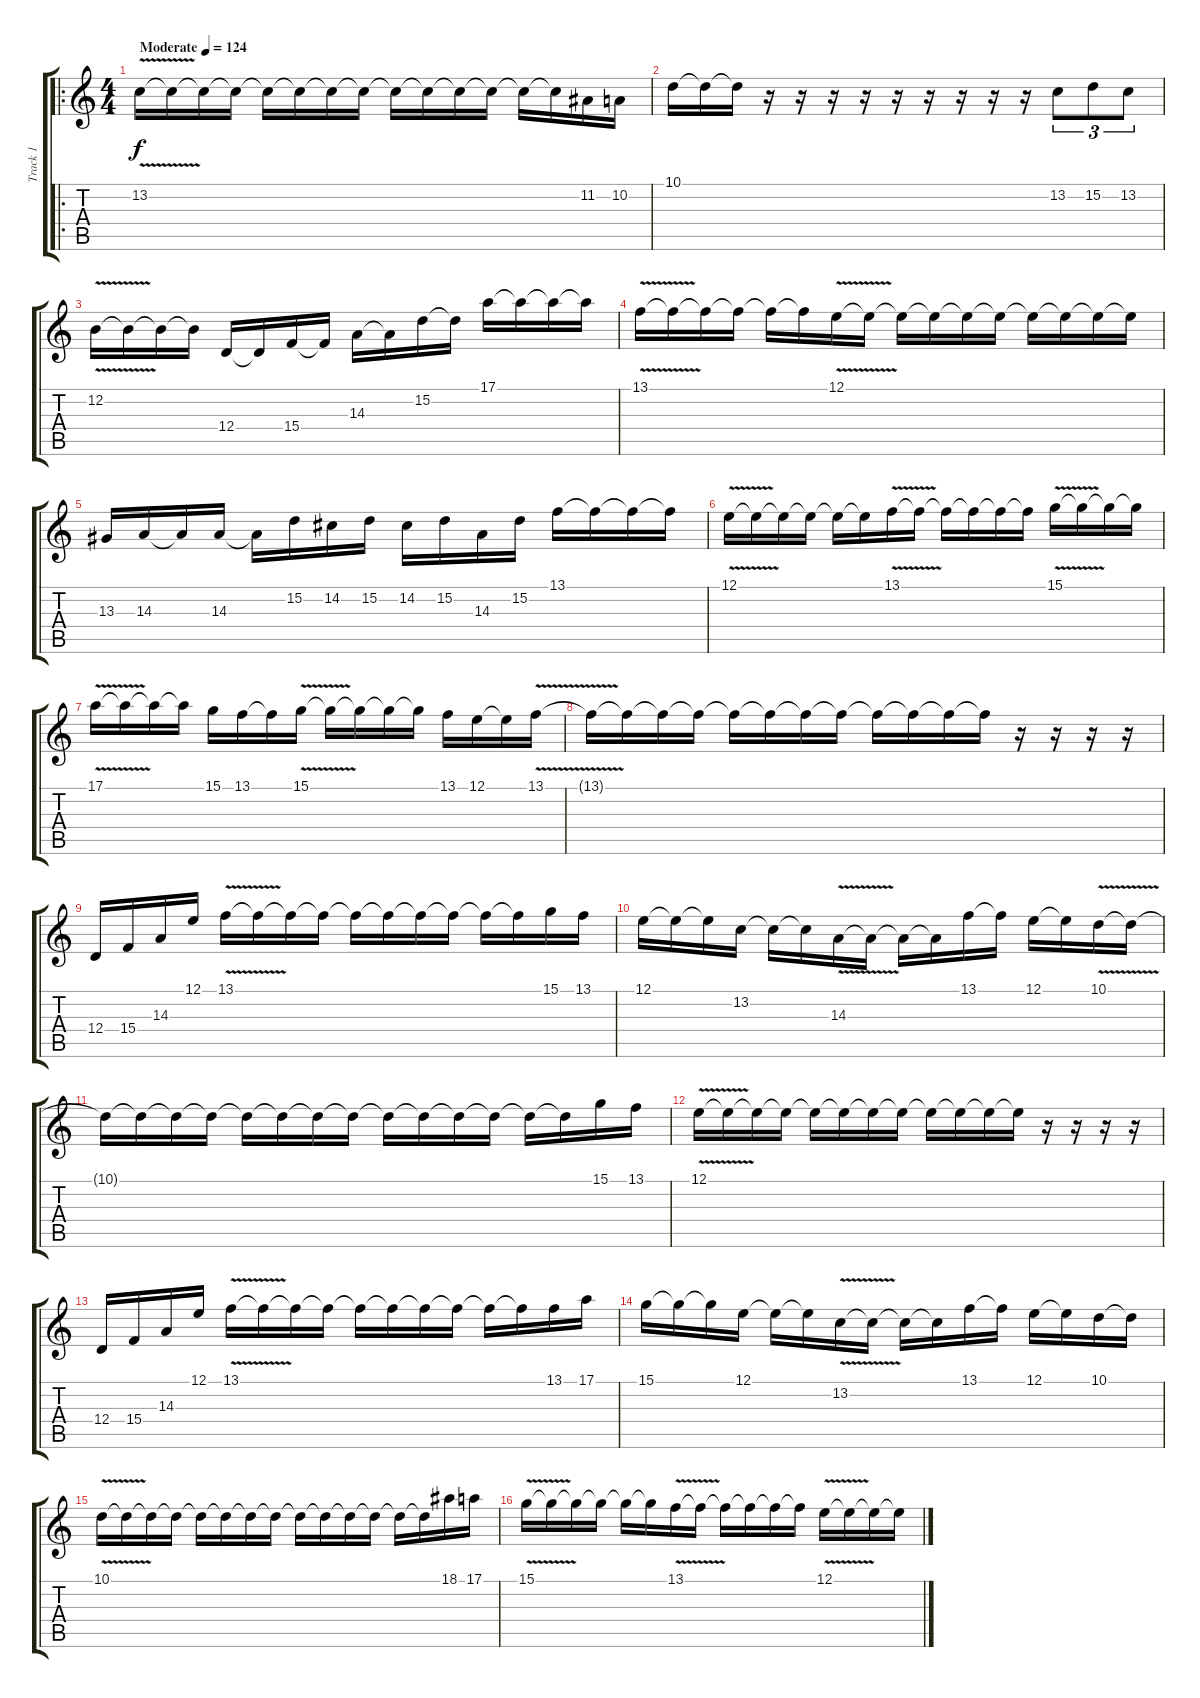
\track ("Track 1" "Track 1") {instrument lead5charang}
\staff {score tabs}
\tuning (E4 B3 G3 D3 A2 E2) {hide}
\ro
\ts (4 4)
\tempo (124 "Moderate")
\clef g2
\ks c
13.2{v}.16{dy f instrument lead5charang} 13.2{t}.16 13.2{t}.16 13.2{t}.16 13.2{t}.16 13.2{t}.16 13.2{t}.16 13.2{t}.16 13.2{t}.16 13.2{t}.16 13.2{t}.16 13.2{t}.16 13.2{t}.16 13.2{t}.16 11.2.16 10.2.16 |
10.1.16 10.1{t}.16 10.1{t}.16 r.16 r.16 r.16 r.16 r.16 r.16 r.16 r.16 r.16 13.2.8{tu (3 2)} 15.2.8{tu (3 2)} 13.2.8{tu (3 2)} |
12.2{v}.16 12.2{t}.16 12.2{t}.16 12.2{t}.16 12.4.16 12.4{t}.16 15.4.16 15.4{t}.16 14.3.16 14.3{t}.16 15.2.16 15.2{t}.16 17.1.16 17.1{t}.16 17.1{t}.16 17.1{t}.16 |
13.1{v}.16 13.1{t}.16 13.1{t}.16 13.1{t}.16 13.1{t}.16 13.1{t}.16 12.1{v}.16 12.1{t}.16 12.1{t}.16 12.1{t}.16 12.1{t}.16 12.1{t}.16 12.1{t}.16 12.1{t}.16 12.1{t}.16 12.1{t}.16 |
13.3.16 14.3.16 14.3{t}.16 14.3.16 14.3{t}.16 15.2.16 14.2.16 15.2.16 14.2.16 15.2.16 14.3.16 15.2.16 13.1.16 13.1{t}.16 13.1{t}.16 13.1{t}.16 |
12.1{v}.16 12.1{t}.16 12.1{t}.16 12.1{t}.16 12.1{t}.16 12.1{t}.16 13.1{v}.16 13.1{t}.16 13.1{t}.16 13.1{t}.16 13.1{t}.16 13.1{t}.16 15.1{v}.16 15.1{t}.16 15.1{t}.16 15.1{t}.16 |
17.1{v}.16 17.1{t}.16 17.1{t}.16 17.1{t}.16 15.1.16 13.1.16 13.1{t}.16 15.1{v}.16 15.1{t}.16 15.1{t}.16 15.1{t}.16 15.1{t}.16 13.1.16 12.1.16 12.1{t}.16 13.1{v}.16 |
13.1{t}.16 13.1{t}.16 13.1{t}.16 13.1{t}.16 13.1{t}.16 13.1{t}.16 13.1{t}.16 13.1{t}.16 13.1{t}.16 13.1{t}.16 13.1{t}.16 13.1{t}.16 r.16 r.16 r.16 r.16 |
12.4.16 15.4.16 14.3.16 12.1.16 13.1{v}.16 13.1{t}.16 13.1{t}.16 13.1{t}.16 13.1{t}.16 13.1{t}.16 13.1{t}.16 13.1{t}.16 13.1{t}.16 13.1{t}.16 15.1.16 13.1.16 |
12.1.16 12.1{t}.16 12.1{t}.16 13.2.16 13.2{t}.16 13.2{t}.16 14.3{v}.16 14.3{t}.16 14.3{t}.16 14.3{t}.16 13.1.16 13.1{t}.16 12.1.16 12.1{t}.16 10.1{v}.16 10.1{t}.16 |
10.1{t}.16 10.1{t}.16 10.1{t}.16 10.1{t}.16 10.1{t}.16 10.1{t}.16 10.1{t}.16 10.1{t}.16 10.1{t}.16 10.1{t}.16 10.1{t}.16 10.1{t}.16 10.1{t}.16 10.1{t}.16 15.1.16 13.1.16 |
12.1{v}.16 12.1{t}.16 12.1{t}.16 12.1{t}.16 12.1{t}.16 12.1{t}.16 12.1{t}.16 12.1{t}.16 12.1{t}.16 12.1{t}.16 12.1{t}.16 12.1{t}.16 r.16 r.16 r.16 r.16 |
12.4.16 15.4.16 14.3.16 12.1.16 13.1{v}.16 13.1{t}.16 13.1{t}.16 13.1{t}.16 13.1{t}.16 13.1{t}.16 13.1{t}.16 13.1{t}.16 13.1{t}.16 13.1{t}.16 13.1.16 17.1.16 |
15.1.16 15.1{t}.16 15.1{t}.16 12.1.16 12.1{t}.16 12.1{t}.16 13.2{v}.16 13.2{t}.16 13.2{t}.16 13.2{t}.16 13.1.16 13.1{t}.16 12.1.16 12.1{t}.16 10.1.16 10.1{t}.16 |
10.1{v}.16 10.1{t}.16 10.1{t}.16 10.1{t}.16 10.1{t}.16 10.1{t}.16 10.1{t}.16 10.1{t}.16 10.1{t}.16 10.1{t}.16 10.1{t}.16 10.1{t}.16 10.1{t}.16 10.1{t}.16 18.1.16 17.1.16 |
15.1{v}.16 15.1{t}.16 15.1{t}.16 15.1{t}.16 15.1{t}.16 15.1{t}.16 13.1{v}.16 13.1{t}.16 13.1{t}.16 13.1{t}.16 13.1{t}.16 13.1{t}.16 12.1{v}.16 12.1{t}.16 12.1{t}.16 12.1{t}.16
